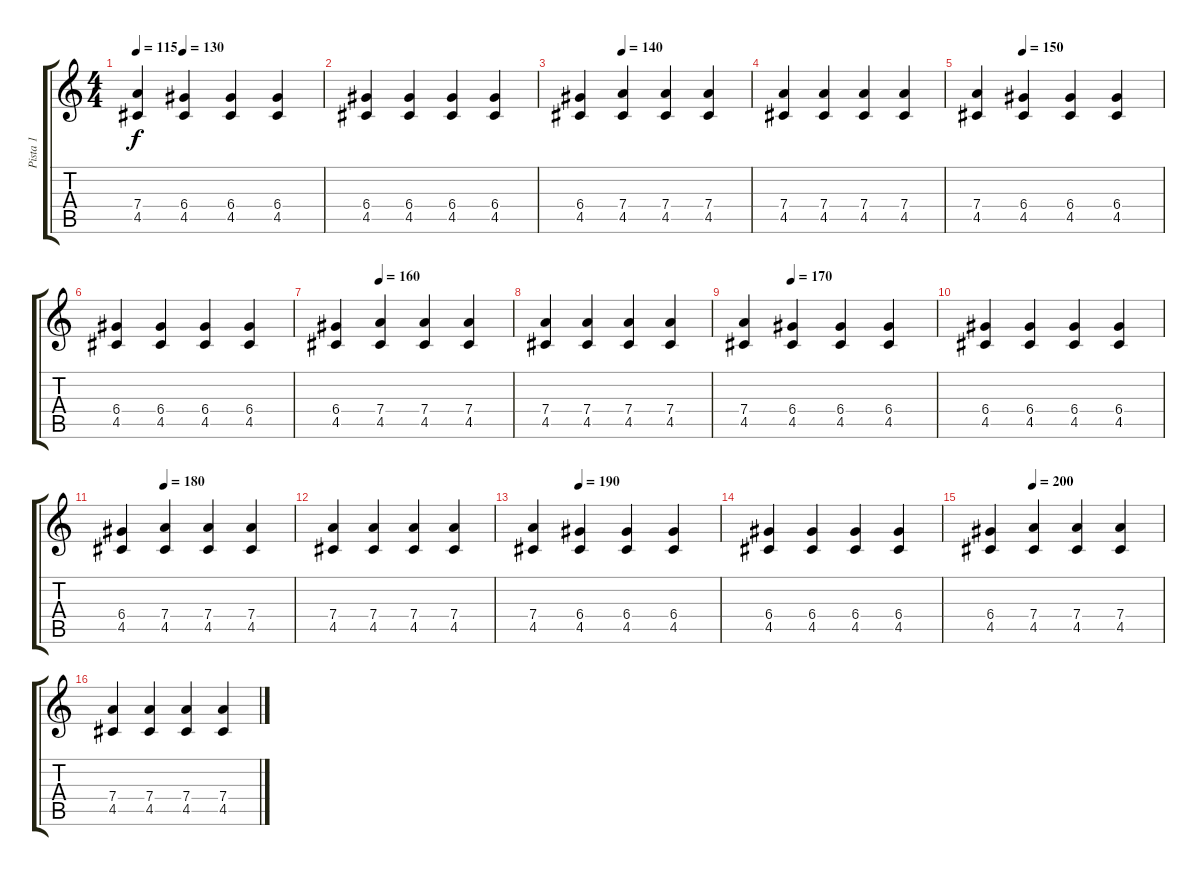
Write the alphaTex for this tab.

\track ("Pista 1" "Pista 1") {instrument electricguitarclean}
\staff {score tabs}
\tuning (E4 B3 G3 D3 A2 D2) {hide}
\ts (4 4)
\tempo 115
\tempo (130 0.25)
\clef g2
\ks c
(7.4 4.5).4{dy f volume 16} (6.4 4.5).4 (6.4 4.5).4 (6.4 4.5).4 |
(6.4 4.5).4 (6.4 4.5).4 (6.4 4.5).4 (6.4 4.5).4 |
\tempo (140 0.25)
(6.4 4.5).4 (7.4 4.5).4 (7.4 4.5).4 (7.4 4.5).4 |
(7.4 4.5).4 (7.4 4.5).4 (7.4 4.5).4 (7.4 4.5).4 |
\tempo (150 0.25)
(7.4 4.5).4 (6.4 4.5).4 (6.4 4.5).4 (6.4 4.5).4 |
(6.4 4.5).4 (6.4 4.5).4 (6.4 4.5).4 (6.4 4.5).4 |
\tempo (160 0.25)
(6.4 4.5).4 (7.4 4.5).4 (7.4 4.5).4 (7.4 4.5).4 |
(7.4 4.5).4 (7.4 4.5).4 (7.4 4.5).4 (7.4 4.5).4 |
\tempo (170 0.25)
(7.4 4.5).4 (6.4 4.5).4 (6.4 4.5).4 (6.4 4.5).4 |
(6.4 4.5).4 (6.4 4.5).4 (6.4 4.5).4 (6.4 4.5).4 |
\tempo (180 0.25)
(6.4 4.5).4 (7.4 4.5).4 (7.4 4.5).4 (7.4 4.5).4 |
(7.4 4.5).4 (7.4 4.5).4 (7.4 4.5).4 (7.4 4.5).4 |
\tempo (190 0.25)
(7.4 4.5).4 (6.4 4.5).4 (6.4 4.5).4 (6.4 4.5).4 |
(6.4 4.5).4 (6.4 4.5).4 (6.4 4.5).4 (6.4 4.5).4 |
\tempo (200 0.25)
(6.4 4.5).4 (7.4 4.5).4 (7.4 4.5).4 (7.4 4.5).4 |
(7.4 4.5).4 (7.4 4.5).4 (7.4 4.5).4 (7.4 4.5).4
